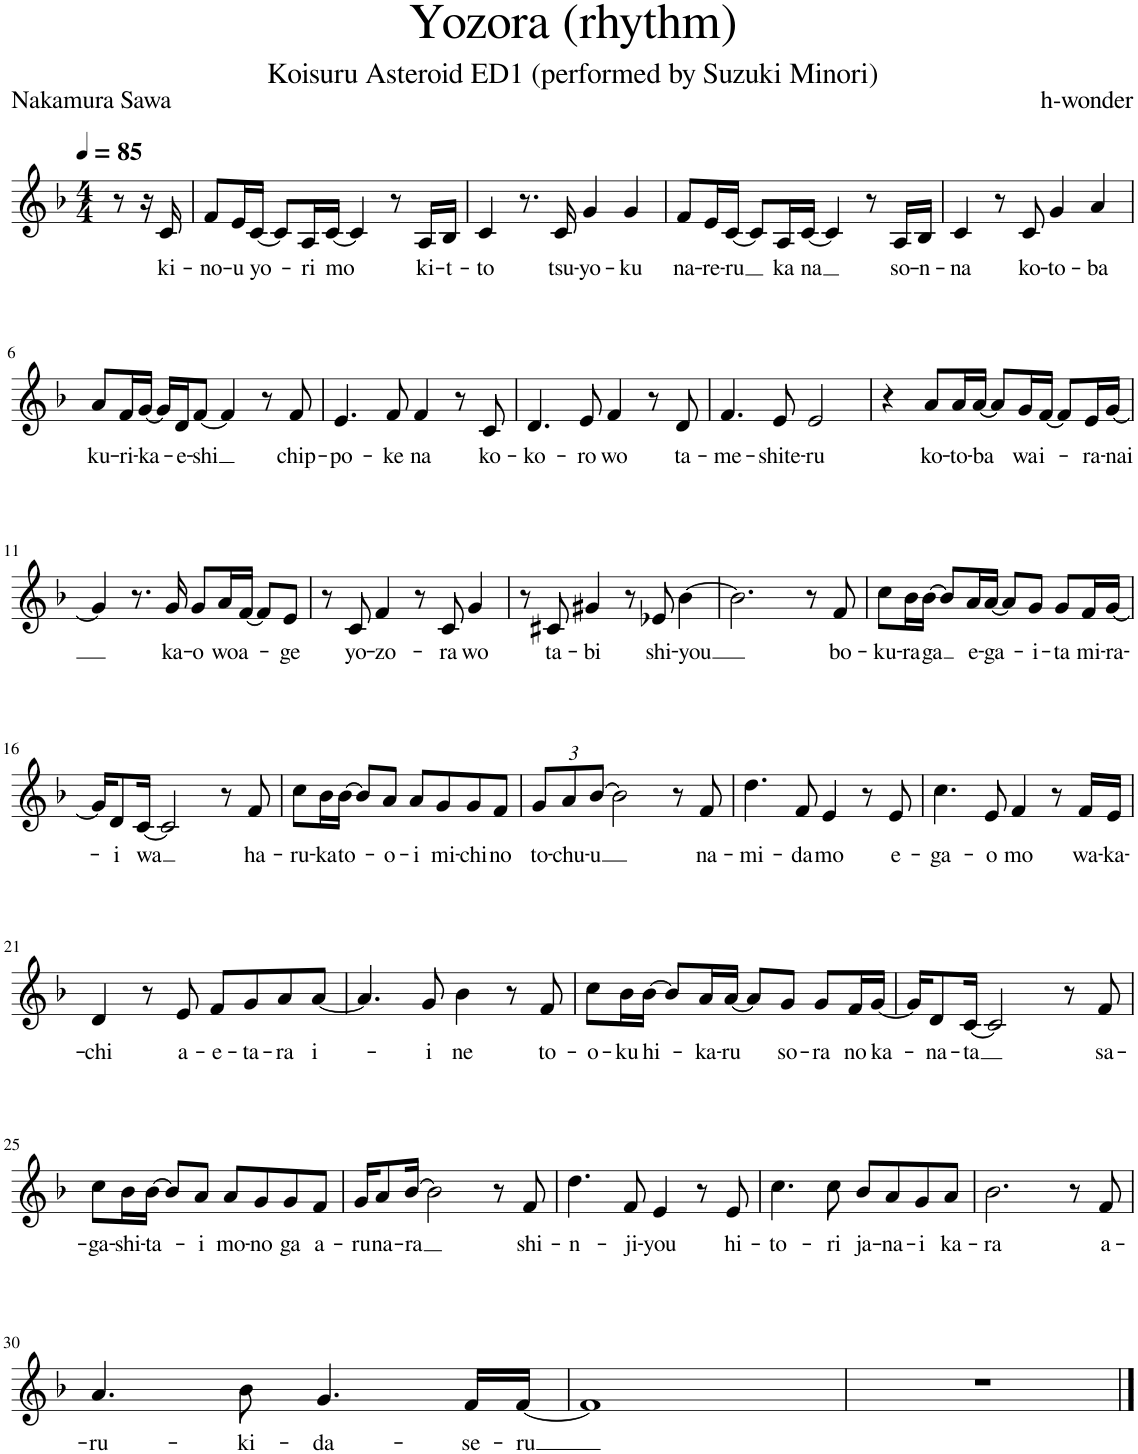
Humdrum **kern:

**kern	**text
*part1	*part1
*staff1	*staff1
*I"Piano	*
*I'Pno.	*
*clefG2	*
*k[b-]	*
*M4/4	*
*MM85	*
=1	=1
8r	.
16r	.
!	!LO:LY:b
16c/	ki-
=2	=2
!	!LO:LY:b
8f/L	-no-
!	!LO:LY:b
16e/L	-u
!	!LO:LY:b
[16c/JJ	yo-
8c/L]	.
!	!LO:LY:b
16A/L	-ri
!	!LO:LY:b
[16c/JJ	mo
4c/]	.
8r	.
!	!LO:LY:b
16A/LL	ki-
!	!LO:LY:b
16B-/JJ	-t-
=3	=3
!	!LO:LY:b
4c/	-to
8.r	.
!	!LO:LY:b
16c/	tsu-
!	!LO:LY:b
4g/	-yo-
!	!LO:LY:b
4g/	-ku
=4	=4
!	!LO:LY:b
8f/L	-na-
!	!LO:LY:b
16e/L	-re-
!	!LO:LY:b
[16c/JJ	-ru
8c/L]	.
!	!LO:LY:b
16A/L	ka
!	!LO:LY:b
[16c/JJ	na
4c/]	.
8r	.
!	!LO:LY:b
16A/LL	so-
!	!LO:LY:b
16B-/JJ	-n-
=5	=5
!	!LO:LY:b
4c/	-na
8r	.
!	!LO:LY:b
8c/	ko-
!	!LO:LY:b
4g/	-to-
!	!LO:LY:b
4a/	-ba
!!LO:LB:g=z
=6	=6
!	!LO:LY:b
8a/L	ku-
!	!LO:LY:b
16f/L	-ri-
!	!LO:LY:b
[16g/JJ	-ka-
16g/LL]	.
!	!LO:LY:b
16d/J	-e-
!	!LO:LY:b
[8f/J	-shi
4f/]	.
8r	.
!	!LO:LY:b
8f/	chip-
=7	=7
!	!LO:LY:b
4.e/	-po-
!	!LO:LY:b
8f/	-ke
!	!LO:LY:b
4f/	na
8r	.
!	!LO:LY:b
8c/	ko-
=8	=8
!	!LO:LY:b
4.d/	-ko-
!	!LO:LY:b
8e/	-ro
!	!LO:LY:b
4f/	wo
8r	.
!	!LO:LY:b
8d/	ta-
=9	=9
!	!LO:LY:b
4.f/	-me-
!	!LO:LY:b
8e/	-shite-
!	!LO:LY:b
2e/	-ru
=10	=10
4r	.
!	!LO:LY:b
8a/L	ko-
!	!LO:LY:b
16a/L	-to-
!	!LO:LY:b
[16a/JJ	-ba
8a/L]	.
!	!LO:LY:b
16g/L	wa
!	!LO:LY:b
[16f/JJ	i-
8f/L]	.
!	!LO:LY:b
16e/L	-ra-
!	!LO:LY:b
[16g/JJ	-nai
!!LO:LB:g=z
=11	=11
4g/]	.
8.r	.
!	!LO:LY:b
16g/	ka-
!	!LO:LY:b
8g/L	-o
!	!LO:LY:b
16a/L	wo
!	!LO:LY:b
[16f/JJ	a-
8f/L]	.
!	!LO:LY:b
8e/J	-ge
=12	=12
8r	.
!	!LO:LY:b
8c/	yo-
!	!LO:LY:b
4f/	-zo-
8r	.
!	!LO:LY:b
8c/	-ra
!	!LO:LY:b
4g/	wo
=13	=13
8r	.
!	!LO:LY:b
8c#X/	ta-
!	!LO:LY:b
4g#X/	-bi
8r	.
!	!LO:LY:b
8e-X/	shi-
!	!LO:LY:b
[4b-\	-you
=14	=14
2.b-\]	.
8r	.
!	!LO:LY:b
8f/	bo-
=15	=15
!	!LO:LY:b
8cc\L	-ku-
!	!LO:LY:b
16b-\L	-ra
!	!LO:LY:b
[16b-\JJ	ga
8b-/L]	.
!	!LO:LY:b
16a/L	e-
!	!LO:LY:b
[16a/JJ	-ga-
8a/L]	.
!	!LO:LY:b
8g/J	-i-
!	!LO:LY:b
8g/L	-ta
!	!LO:LY:b
16f/L	mi-
!	!LO:LY:b
[16g/JJ	-ra-
!!LO:LB:g=z
=16	=16
16g/KL]	.
!	!LO:LY:b
8d/	-i
!	!LO:LY:b
[16c/Jk	wa
2c/]	.
8r	.
!	!LO:LY:b
8f/	ha-
=17	=17
!	!LO:LY:b
8cc\L	-ru-
!	!LO:LY:b
16b-\L	-ka
!	!LO:LY:b
[16b-\JJ	to-
8b-/L]	.
!	!LO:LY:b
8a/J	-o-
!	!LO:LY:b
8a/L	-i
!	!LO:LY:b
8g/	mi-
!	!LO:LY:b
8g/	-chi
!	!LO:LY:b
8f/J	no
=18	=18
*Xbrackettup	*
!	!LO:LY:b
12g/L	to-
!	!LO:LY:b
12a/	-chu-
!	!LO:LY:b
[12b-/J	-u
2b-\]	.
8r	.
!	!LO:LY:b
8f/	na-
=19	=19
!	!LO:LY:b
4.dd\	-mi-
!	!LO:LY:b
8f/	-da
!	!LO:LY:b
4e/	mo
8r	.
!	!LO:LY:b
8e/	e-
=20	=20
!	!LO:LY:b
4.cc\	-ga-
!	!LO:LY:b
8e/	-o
!	!LO:LY:b
4f/	mo
8r	.
!	!LO:LY:b
16f/LL	wa-
!	!LO:LY:b
16e/JJ	-ka-
!!LO:LB:g=z
=21	=21
!	!LO:LY:b
4d/	-chi
8r	.
!	!LO:LY:b
8e/	a-
!	!LO:LY:b
8f/L	-e-
!	!LO:LY:b
8g/	-ta-
!	!LO:LY:b
8a/	-ra
!	!LO:LY:b
[8a/J	i-
=22	=22
4.a/]	.
!	!LO:LY:b
8g/	-i
!	!LO:LY:b
4b-\	ne
8r	.
!	!LO:LY:b
8f/	to-
=23	=23
!	!LO:LY:b
8cc\L	-o-
!	!LO:LY:b
16b-\L	-ku
!	!LO:LY:b
[16b-\JJ	hi-
8b-/L]	.
!	!LO:LY:b
16a/L	-ka-
!	!LO:LY:b
[16a/JJ	-ru
8a/L]	.
!	!LO:LY:b
8g/J	so-
!	!LO:LY:b
8g/L	-ra
!	!LO:LY:b
16f/L	no
!	!LO:LY:b
[16g/JJ	ka-
=24	=24
16g/KL]	.
!	!LO:LY:b
8d/	-na-
!	!LO:LY:b
[16c/Jk	-ta
2c/]	.
8r	.
!	!LO:LY:b
8f/	sa-
!!LO:LB:g=z
=25	=25
!	!LO:LY:b
8cc\L	-ga-
!	!LO:LY:b
16b-\L	-shi-
!	!LO:LY:b
[16b-\JJ	-ta-
8b-/L]	.
!	!LO:LY:b
8a/J	-i
!	!LO:LY:b
8a/L	mo-
!	!LO:LY:b
8g/	-no
!	!LO:LY:b
8g/	ga
!	!LO:LY:b
8f/J	a-
=26	=26
!	!LO:LY:b
16g/KL	-ru
!	!LO:LY:b
8a/	na-
!	!LO:LY:b
[16b-/Jk	-ra
2b-\]	.
8r	.
!	!LO:LY:b
8f/	shi-
=27	=27
!	!LO:LY:b
4.dd\	-n-
!	!LO:LY:b
8f/	-ji-
!	!LO:LY:b
4e/	-you
8r	.
!	!LO:LY:b
8e/	hi-
=28	=28
!	!LO:LY:b
4.cc\	-to-
!	!LO:LY:b
8cc\	-ri
!	!LO:LY:b
8b-/L	ja-
!	!LO:LY:b
8a/	-na-
!	!LO:LY:b
8g/	-i
!	!LO:LY:b
8a/J	ka-
=29	=29
!	!LO:LY:b
2.b-\	-ra
8r	.
!	!LO:LY:b
8f/	a-
!!LO:LB:g=z
=30	=30
!	!LO:LY:b
4.a/	-ru-
!	!LO:LY:b
8b-\	-ki-
!	!LO:LY:b
4.g/	-da-
!	!LO:LY:b
16f/LL	-se-
!	!LO:LY:b
[16f/JJ	-ru
=31	=31
1f]	.
=32	=32
1r	.
==	==
*-	*-
